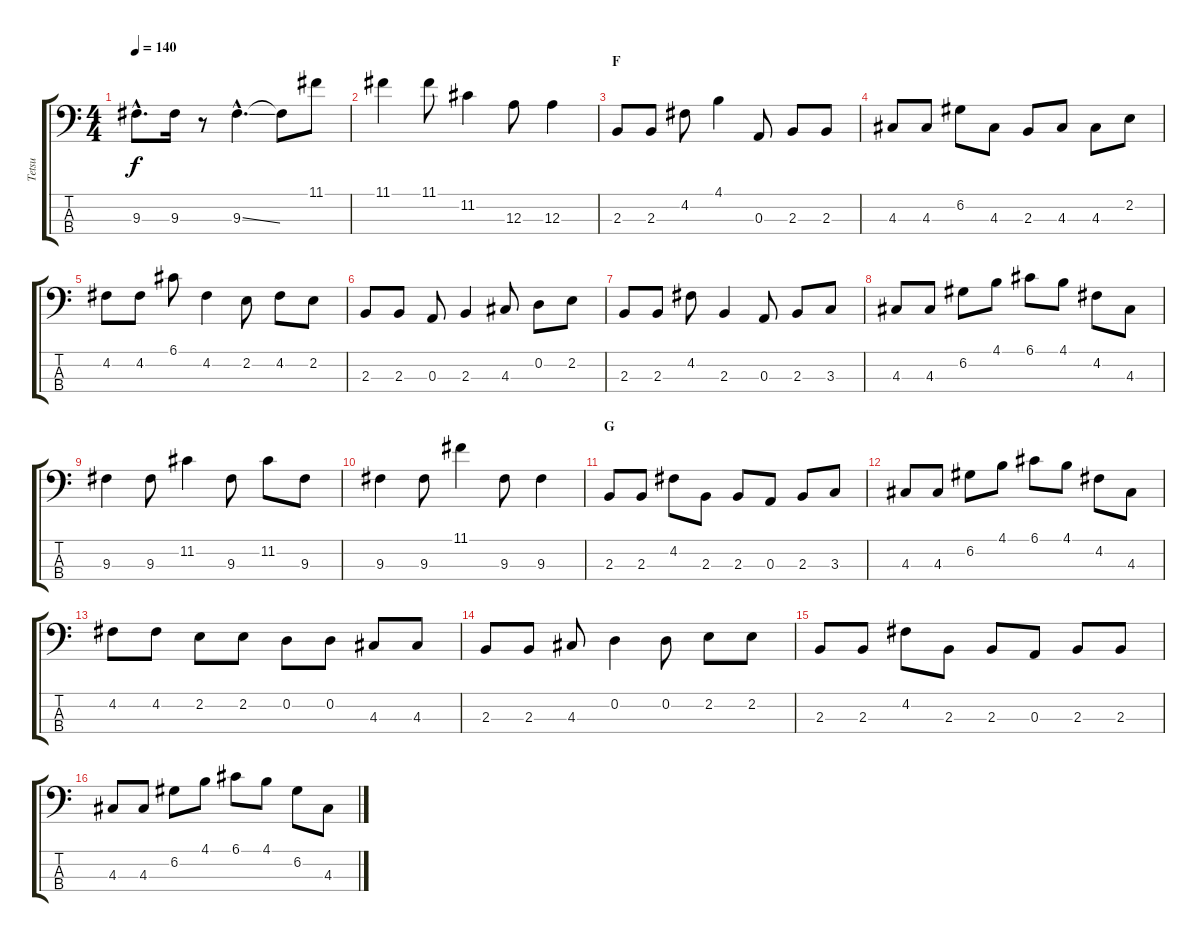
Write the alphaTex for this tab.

\track ("Tetsu" "Tetsu") {instrument electricbasspick}
\staff {score tabs}
\tuning (G2 D2 A1 E1) {hide}
\ts (4 4)
\tempo 140
\clef f4
\ks c
9.3{hac}.8{d dy f} 9.3.16 r.8 9.3{ss hac}.4{d} 9.3{t}.8 11.1.8 |
11.1.4 11.1.8 11.2.4 12.3.8 12.3.4 |
\section ("" "F")
2.3.8 2.3.8 4.2.8 4.1.4 0.3.8 2.3.8 2.3.8 |
4.3.8 4.3.8 6.2.8 4.3.8 2.3.8 4.3.8 4.3.8 2.2.8 |
4.2.8 4.2.8 6.1.8 4.2.4 2.2.8 4.2.8 2.2.8 |
2.3.8 2.3.8 0.3.8 2.3.4 4.3.8 0.2.8 2.2.8 |
2.3.8 2.3.8 4.2.8 2.3.4 0.3.8 2.3.8 3.3.8 |
4.3.8 4.3.8 6.2.8 4.1.8 6.1.8 4.1.8 4.2.8 4.3.8 |
9.3.4 9.3.8 11.2.4 9.3.8 11.2.8 9.3.8 |
9.3.4 9.3.8 11.1.4 9.3.8 9.3.4 |
\section ("" "G")
2.3.8 2.3.8 4.2.8 2.3.8 2.3.8 0.3.8 2.3.8 3.3.8 |
4.3.8 4.3.8 6.2.8 4.1.8 6.1.8 4.1.8 4.2.8 4.3.8 |
4.2.8 4.2.8 2.2.8 2.2.8 0.2.8 0.2.8 4.3.8 4.3.8 |
2.3.8 2.3.8 4.3.8 0.2.4 0.2.8 2.2.8 2.2.8 |
2.3.8 2.3.8 4.2.8 2.3.8 2.3.8 0.3.8 2.3.8 2.3.8 |
4.3.8 4.3.8 6.2.8 4.1.8 6.1.8 4.1.8 6.2.8 4.3.8
